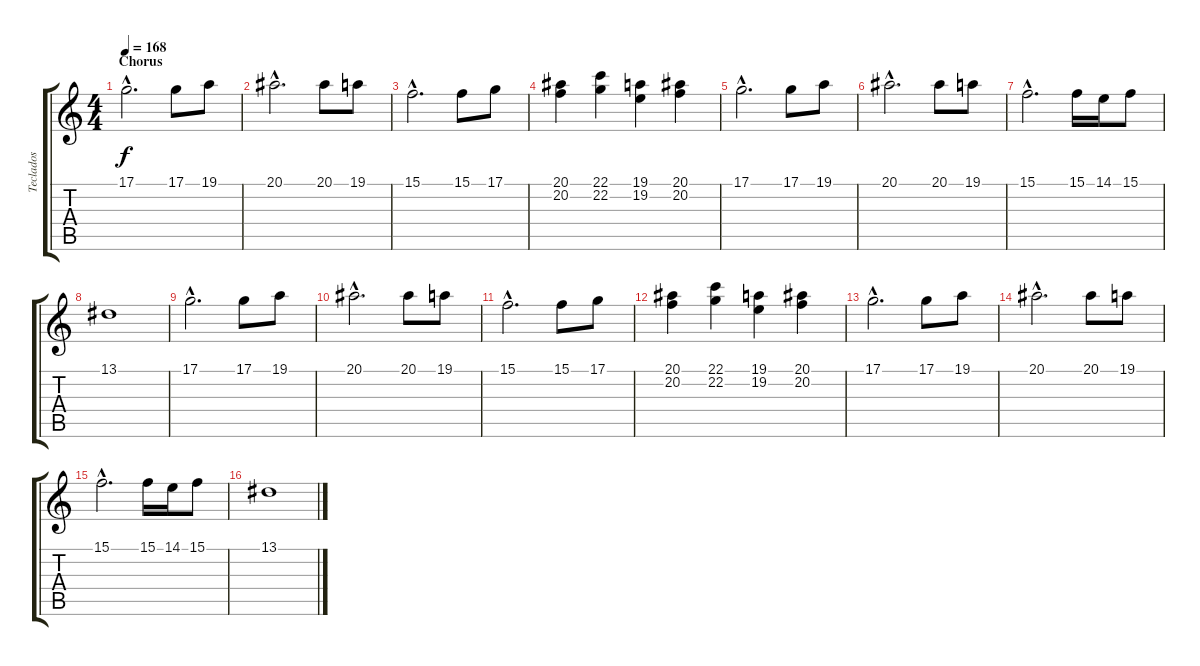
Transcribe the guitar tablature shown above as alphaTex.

\track ("Teclados" "Teclados") {instrument stringensemble1}
\staff {score tabs}
\tuning (D4 A3 F3 C3 G2 D2) {hide}
\ts (4 4)
\section ("" "Chorus")
\tempo 168
\clef g2
\ks c
17.1{hac}.2{d dy f} 17.1.8 19.1.8 |
20.1{hac}.2{d} 20.1.8 19.1.8 |
15.1{hac}.2{d} 15.1.8 17.1.8 |
(20.1 20.2).4 (22.1 22.2).4 (19.1 19.2).4 (20.1 20.2).4 |
17.1{hac}.2{d} 17.1.8 19.1.8 |
20.1{hac}.2{d} 20.1.8 19.1.8 |
15.1{hac}.2{d} 15.1.16 14.1.16 15.1.8 |
13.1.1 |
17.1{hac}.2{d} 17.1.8 19.1.8 |
20.1{hac}.2{d} 20.1.8 19.1.8 |
15.1{hac}.2{d} 15.1.8 17.1.8 |
(20.1 20.2).4 (22.1 22.2).4 (19.1 19.2).4 (20.1 20.2).4 |
17.1{hac}.2{d} 17.1.8 19.1.8 |
20.1{hac}.2{d} 20.1.8 19.1.8 |
15.1{hac}.2{d} 15.1.16 14.1.16 15.1.8 |
13.1.1
